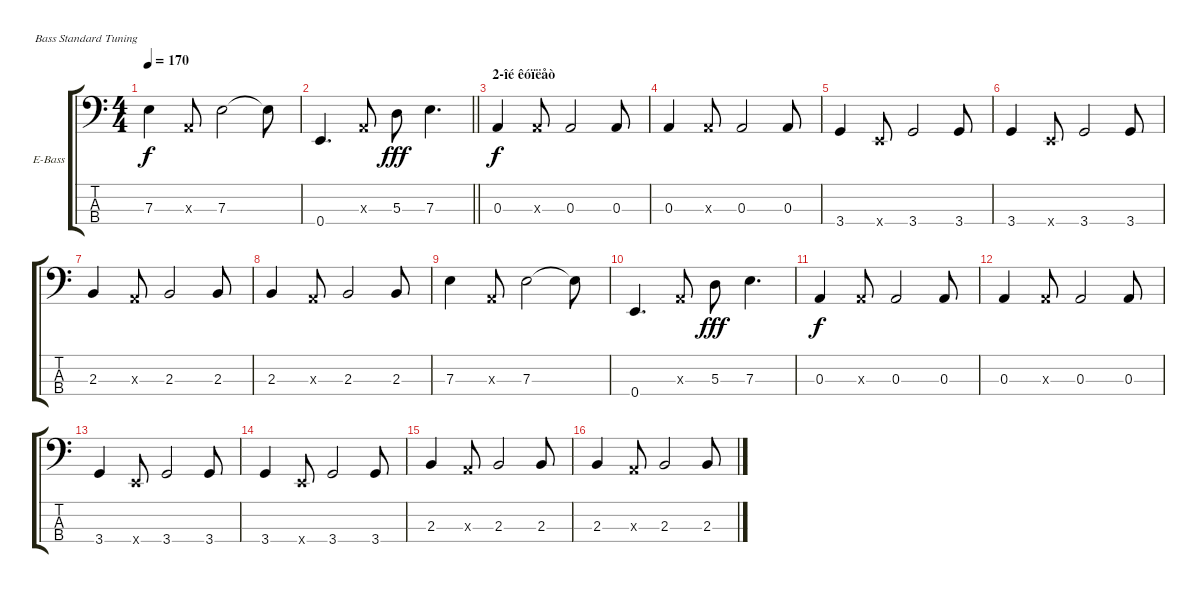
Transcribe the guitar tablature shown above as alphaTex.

\bracketExtendMode groupsimilarinstruments
\firstSystemTrackNameOrientation horizontal
\otherSystemsTrackNameOrientation horizontal
\track ("Èãîðü Òèõîìèðîâ" "E-Bass") {instrument electricbassfinger}
\staff {score tabs}
\tuning (G2 D2 A1 E1)
\ts (4 4)
\tempo 170
\clef f4
\ks c
7.3.4{dy f} 0.3{x}.8 7.3.2 7.3{t}.8 |
\barLineRight lightlight
0.4.4{d} 0.3{x}.8 5.3.8{dy fff} 7.3.4{d} |
\section ("" "2-îé êóïëåò")
0.3.4{dy f} 0.3{x}.8 0.3.2 0.3.8 |
0.3.4 0.3{x}.8 0.3.2 0.3.8 |
3.4.4 0.4{x}.8 3.4.2 3.4.8 |
3.4.4 0.4{x}.8 3.4.2 3.4.8 |
2.3.4 0.3{x}.8 2.3.2 2.3.8 |
2.3.4 0.3{x}.8 2.3.2 2.3.8 |
7.3.4 0.3{x}.8 7.3.2 7.3{t}.8 |
0.4.4{d} 0.3{x}.8 5.3.8{dy fff} 7.3.4{d} |
0.3.4{dy f} 0.3{x}.8 0.3.2 0.3.8 |
0.3.4 0.3{x}.8 0.3.2 0.3.8 |
3.4.4 0.4{x}.8 3.4.2 3.4.8 |
3.4.4 0.4{x}.8 3.4.2 3.4.8 |
2.3.4 0.3{x}.8 2.3.2 2.3.8 |
2.3.4 0.3{x}.8 2.3.2 2.3.8
